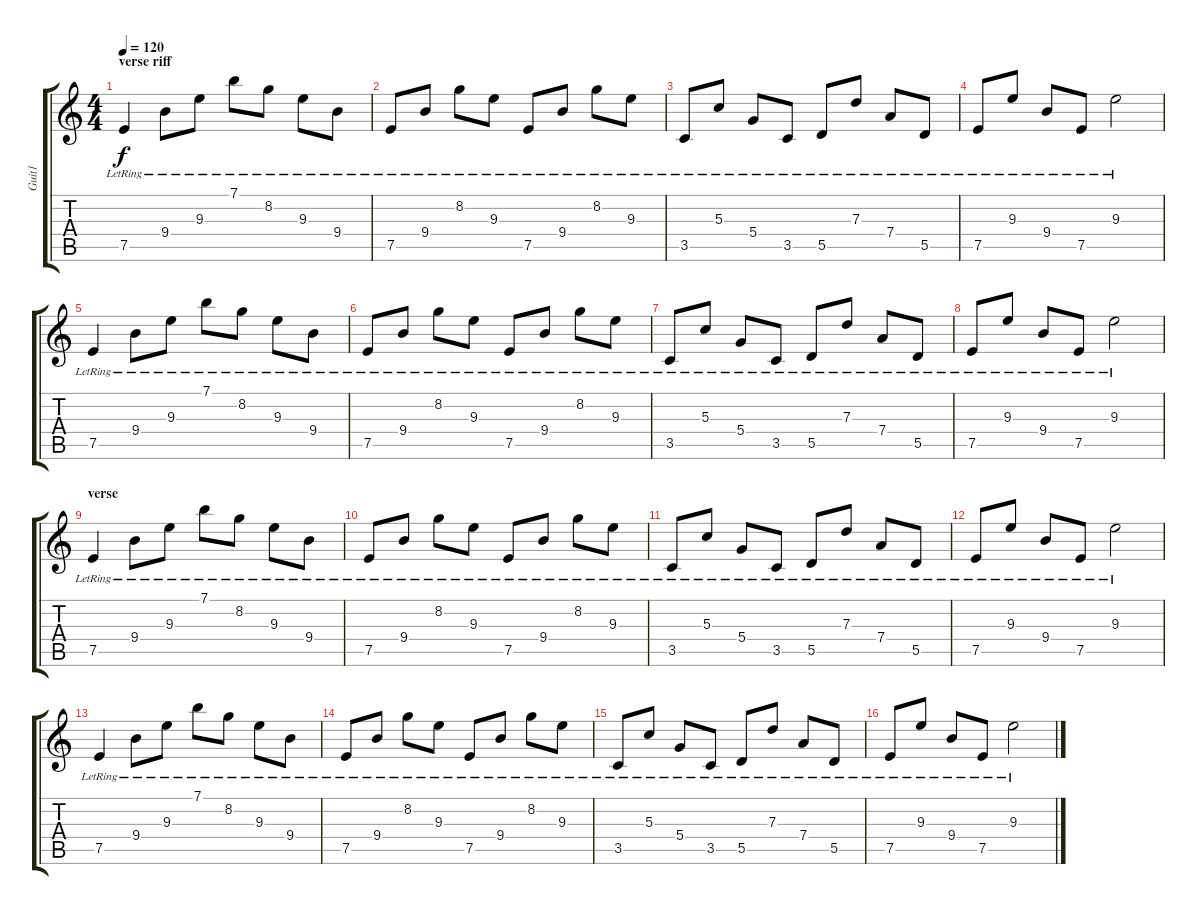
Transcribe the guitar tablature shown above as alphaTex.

\track ("Guit1" "Guit1") {instrument acousticguitarsteel}
\staff {score tabs}
\tuning (E4 B3 G3 D3 A2 E2) {hide}
\ts (4 4)
\section ("" "verse riff")
\tempo 120
\clef g2
\ks c
7.5{lr}.4{dy f} 9.4{lr}.8 9.3{lr}.8 7.1{lr}.8 8.2{lr}.8 9.3{lr}.8 9.4{lr}.8 |
7.5{lr}.8 9.4{lr}.8 8.2{lr}.8 9.3{lr}.8 7.5{lr}.8 9.4{lr}.8 8.2{lr}.8 9.3{lr}.8 |
3.5{lr}.8 5.3{lr}.8 5.4{lr}.8 3.5{lr}.8 5.5{lr}.8 7.3{lr}.8 7.4{lr}.8 5.5{lr}.8 |
7.5{lr}.8 9.3{lr}.8 9.4{lr}.8 7.5{lr}.8 9.3{lr}.2 |
7.5{lr}.4 9.4{lr}.8 9.3{lr}.8 7.1{lr}.8 8.2{lr}.8 9.3{lr}.8 9.4{lr}.8 |
7.5{lr}.8 9.4{lr}.8 8.2{lr}.8 9.3{lr}.8 7.5{lr}.8 9.4{lr}.8 8.2{lr}.8 9.3{lr}.8 |
3.5{lr}.8 5.3{lr}.8 5.4{lr}.8 3.5{lr}.8 5.5{lr}.8 7.3{lr}.8 7.4{lr}.8 5.5{lr}.8 |
7.5{lr}.8 9.3{lr}.8 9.4{lr}.8 7.5{lr}.8 9.3{lr}.2 |
\section ("" "verse")
7.5{lr}.4 9.4{lr}.8 9.3{lr}.8 7.1{lr}.8 8.2{lr}.8 9.3{lr}.8 9.4{lr}.8 |
7.5{lr}.8 9.4{lr}.8 8.2{lr}.8 9.3{lr}.8 7.5{lr}.8 9.4{lr}.8 8.2{lr}.8 9.3{lr}.8 |
3.5{lr}.8 5.3{lr}.8 5.4{lr}.8 3.5{lr}.8 5.5{lr}.8 7.3{lr}.8 7.4{lr}.8 5.5{lr}.8 |
7.5{lr}.8 9.3{lr}.8 9.4{lr}.8 7.5{lr}.8 9.3{lr}.2 |
7.5{lr}.4 9.4{lr}.8 9.3{lr}.8 7.1{lr}.8 8.2{lr}.8 9.3{lr}.8 9.4{lr}.8 |
7.5{lr}.8 9.4{lr}.8 8.2{lr}.8 9.3{lr}.8 7.5{lr}.8 9.4{lr}.8 8.2{lr}.8 9.3{lr}.8 |
3.5{lr}.8 5.3{lr}.8 5.4{lr}.8 3.5{lr}.8 5.5{lr}.8 7.3{lr}.8 7.4{lr}.8 5.5{lr}.8 |
7.5{lr}.8 9.3{lr}.8 9.4{lr}.8 7.5{lr}.8 9.3{lr}.2
